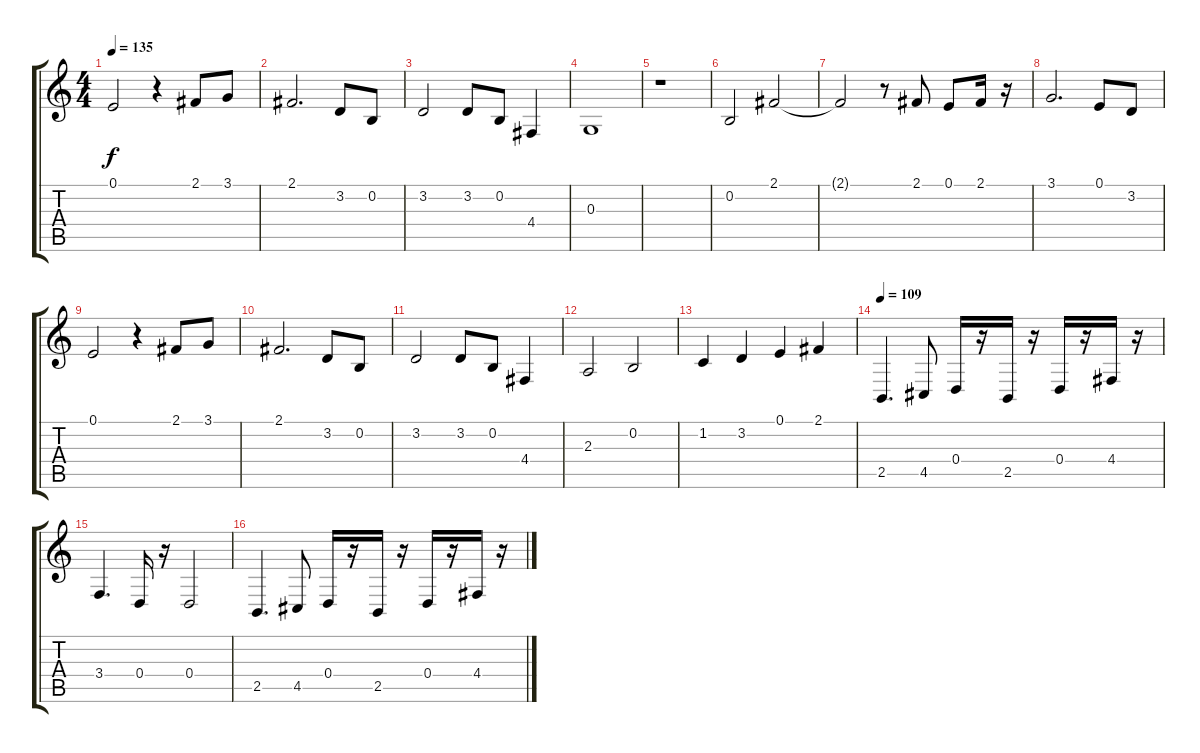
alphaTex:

\track "" {instrument frenchhorn}
\staff {score tabs}
\tuning (E4 B3 G3 D3 A2 E2) {hide}
\ts (4 4)
\tempo 135
\clef g2
\ks c
0.1.2{dy f} r.4 2.1.8 3.1.8 |
2.1.2{d} 3.2.8 0.2.8 |
3.2.2 3.2.8 0.2.8 4.4.4 |
0.3.1 |
r.1 |
0.2.2 2.1.2 |
2.1{t}.2 r.8 2.1.8 0.1.8 2.1.16 r.16 |
3.1.2{d} 0.1.8 3.2.8 |
0.1.2 r.4 2.1.8 3.1.8 |
2.1.2{d} 3.2.8 0.2.8 |
3.2.2 3.2.8 0.2.8 4.4.4 |
2.3.2 0.2.2 |
1.2.4 3.2.4 0.1.4 2.1.4 |
\tempo 109
2.5.4{d instrument oboe} 4.5.8 0.4.16 r.16 2.5.16 r.16 0.4.16 r.16 4.4.16 r.16 |
3.4.4{d} 0.4.16 r.16 0.4.2 |
2.5.4{d} 4.5.8 0.4.16 r.16 2.5.16 r.16 0.4.16 r.16 4.4.16 r.16
